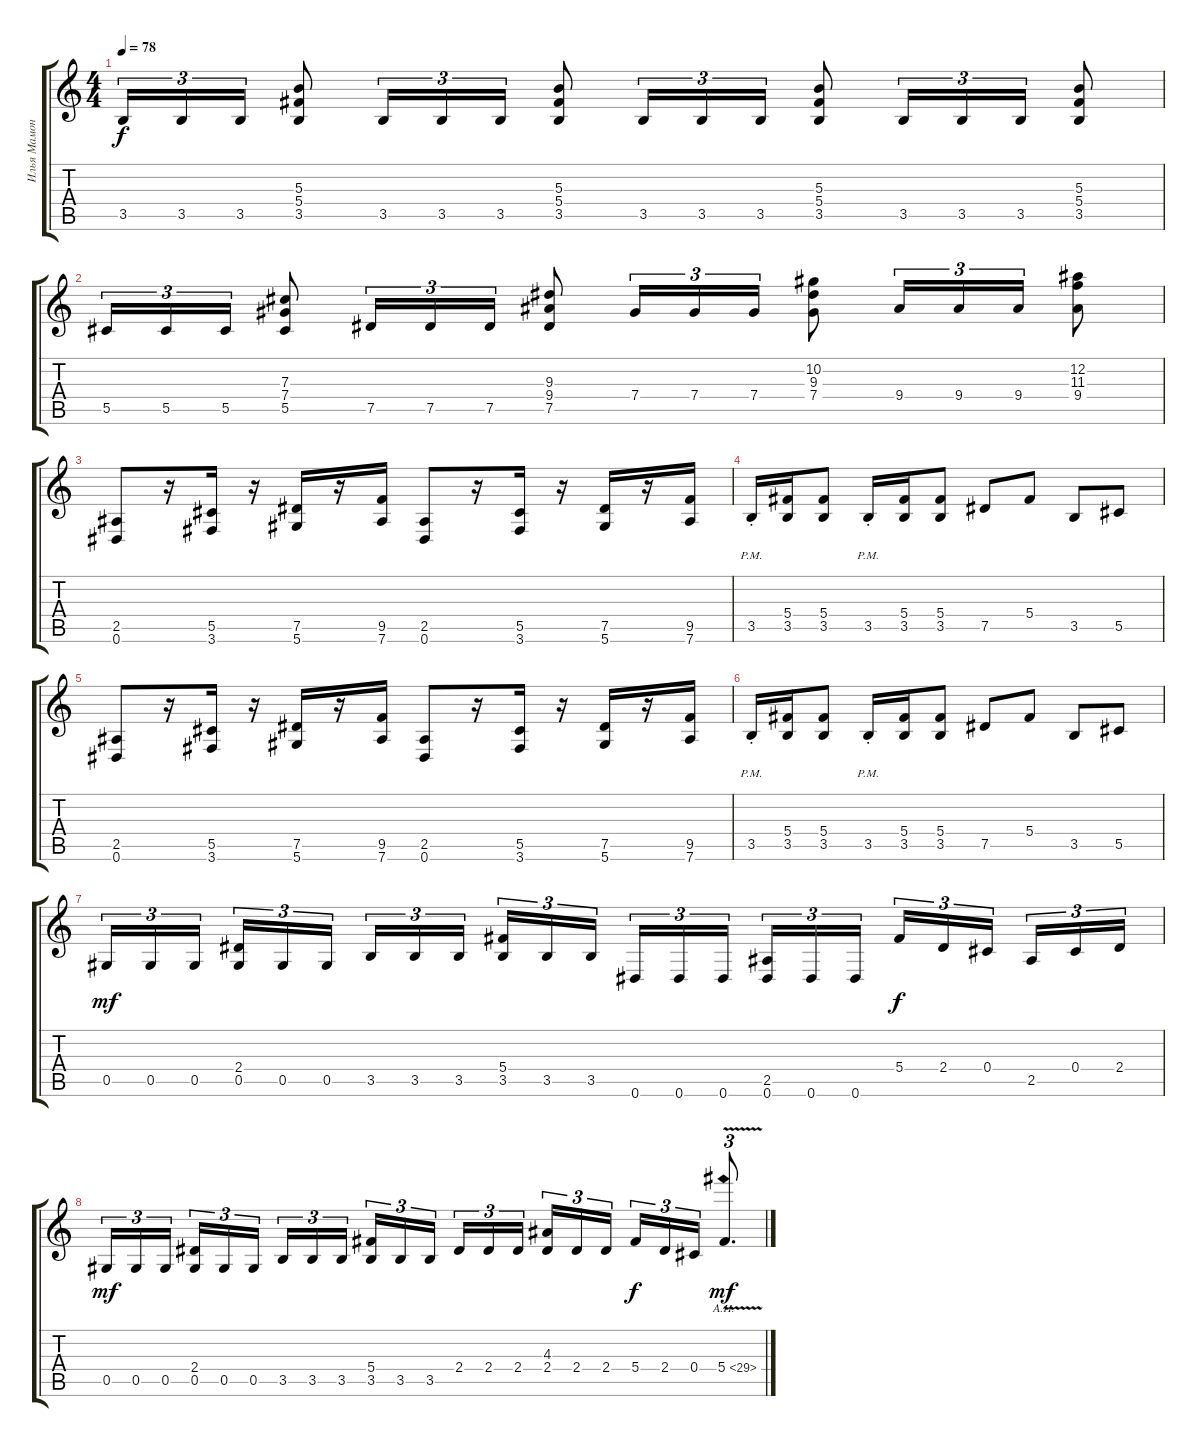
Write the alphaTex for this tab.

\track ("Илья Мамонтов" "Илья Мамон") {instrument distortionguitar}
\staff {score tabs}
\tuning (Eb4 Bb3 Gb3 Db3 Ab2 Eb2) {hide}
\ts (4 4)
\tempo 78
\clef g2
\ks c
3.5.16{tu (3 2) dy f} 3.5.16{tu (3 2)} 3.5.16{tu (3 2)} (5.3 5.4 3.5).8 3.5.16{tu (3 2)} 3.5.16{tu (3 2)} 3.5.16{tu (3 2)} (5.3 5.4 3.5).8 3.5.16{tu (3 2)} 3.5.16{tu (3 2)} 3.5.16{tu (3 2)} (5.3 5.4 3.5).8 3.5.16{tu (3 2)} 3.5.16{tu (3 2)} 3.5.16{tu (3 2)} (5.3 5.4 3.5).8 |
5.5.16{tu (3 2)} 5.5.16{tu (3 2)} 5.5.16{tu (3 2)} (7.3 7.4 5.5).8 7.5.16{tu (3 2)} 7.5.16{tu (3 2)} 7.5.16{tu (3 2)} (9.3 9.4 7.5).8 7.4.16{tu (3 2)} 7.4.16{tu (3 2)} 7.4.16{tu (3 2)} (10.2 9.3 7.4).8 9.4.16{tu (3 2)} 9.4.16{tu (3 2)} 9.4.16{tu (3 2)} (12.2 11.3 9.4).8 |
(2.5 0.6).8 r.16 (5.5 3.6).16 r.16 (7.5 5.6).16 r.16 (9.5 7.6).16 (2.5 0.6).8 r.16 (5.5 3.6).16 r.16 (7.5 5.6).16 r.16 (9.5 7.6).16 |
3.5{pm st}.16 (5.4 3.5).16 (5.4 3.5).8 3.5{pm st}.16 (5.4 3.5).16 (5.4 3.5).8 7.5.8 5.4.8 3.5.8 5.5.8 |
(2.5 0.6).8 r.16 (5.5 3.6).16 r.16 (7.5 5.6).16 r.16 (9.5 7.6).16 (2.5 0.6).8 r.16 (5.5 3.6).16 r.16 (7.5 5.6).16 r.16 (9.5 7.6).16 |
3.5{pm st}.16 (5.4 3.5).16 (5.4 3.5).8 3.5{pm st}.16 (5.4 3.5).16 (5.4 3.5).8 7.5.8 5.4.8 3.5.8 5.5.8 |
0.5.16{tu (3 2) dy mf} 0.5.16{tu (3 2)} 0.5.16{tu (3 2) beam splitsecondary} (2.4 0.5).16{tu (3 2)} 0.5.16{tu (3 2)} 0.5.16{tu (3 2)} 3.5.16{tu (3 2)} 3.5.16{tu (3 2)} 3.5.16{tu (3 2) beam splitsecondary} (5.4 3.5).16{tu (3 2)} 3.5.16{tu (3 2)} 3.5.16{tu (3 2)} 0.6.16{tu (3 2)} 0.6.16{tu (3 2)} 0.6.16{tu (3 2) beam splitsecondary} (2.5 0.6).16{tu (3 2)} 0.6.16{tu (3 2)} 0.6.16{tu (3 2)} 5.4.16{tu (3 2) dy f} 2.4.16{tu (3 2)} 0.4.16{tu (3 2) beam splitsecondary} 2.5.16{tu (3 2)} 0.4.16{tu (3 2)} 2.4.16{tu (3 2)} |
0.5.16{tu (3 2) dy mf} 0.5.16{tu (3 2)} 0.5.16{tu (3 2) beam splitsecondary} (2.4 0.5).16{tu (3 2)} 0.5.16{tu (3 2)} 0.5.16{tu (3 2)} 3.5.16{tu (3 2)} 3.5.16{tu (3 2)} 3.5.16{tu (3 2) beam splitsecondary} (5.4 3.5).16{tu (3 2)} 3.5.16{tu (3 2)} 3.5.16{tu (3 2)} 2.4.16{tu (3 2)} 2.4.16{tu (3 2)} 2.4.16{tu (3 2) beam splitsecondary} (4.3 2.4).16{tu (3 2)} 2.4.16{tu (3 2)} 2.4.16{tu (3 2)} 5.4.16{tu (3 2) dy f} 2.4.16{tu (3 2)} 0.4.16{tu (3 2)} 5.4{ah 24 v}.8{d tu (3 2) dy mf}
